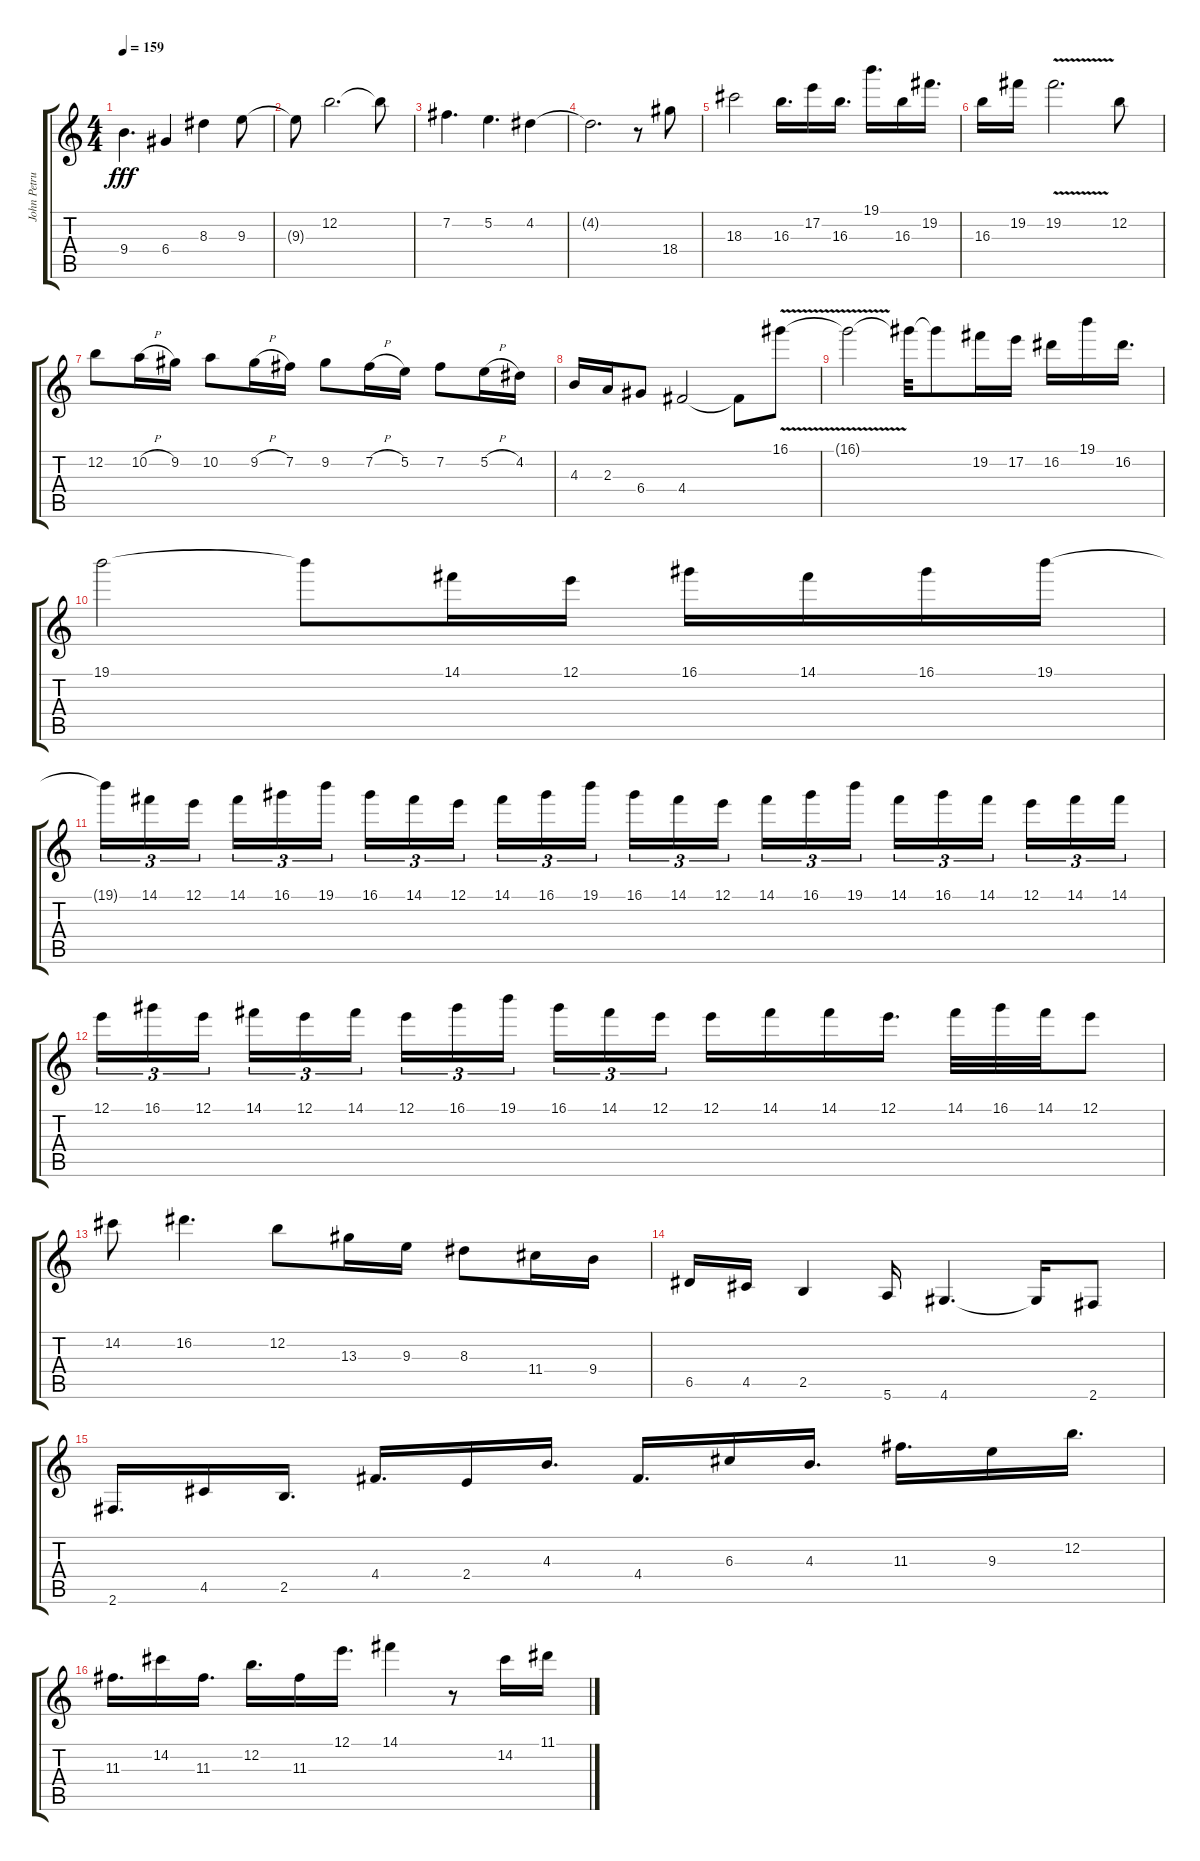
\track ("John Petrucci Rhythm" "John Petru") {instrument distortionguitar}
\staff {score tabs}
\tuning (E4 B3 G3 D3 A2 E2) {hide}
\ts (4 4)
\tempo 159
\clef g2
\ks c
9.4.4{d dy fff} 6.4.4 8.3.4 9.3.8 |
9.3{t}.8 12.2.2{d} 12.2{t}.8 |
7.2.4{d} 5.2.4{d} 4.2.4 |
4.2{t}.2{d} r.8 18.4.8 |
18.3.2 16.3.16{d} 17.2.16 16.3.16{d} 19.1.16{d} 16.3.16 19.2.16{d} |
16.3.16 19.2.16 19.2{v}.2{d} 12.2.8 |
12.2.8 10.2{h}.16 9.2.16 10.2.8 9.2{h}.16 7.2.16 9.2.8 7.2{h}.16 5.2.16 7.2.8 5.2{h}.16 4.2.16 |
4.3.16 2.3.16 6.4.8 4.4.2 4.4{t}.8 16.1{v}.8 |
16.1{t}.2 16.1{t}.32 16.1{t}.8 19.2.16 17.2.16 16.2.16 19.1.16 16.2.16{d} |
19.1.2 19.1{t}.8 14.1.16 12.1.16 16.1.16 14.1.16 16.1.16 19.1.16 |
19.1{t}.16{tu (3 2)} 14.1.16{tu (3 2)} 12.1.16{tu (3 2) beam splitsecondary} 14.1.16{tu (3 2)} 16.1.16{tu (3 2)} 19.1.16{tu (3 2)} 16.1.16{tu (3 2)} 14.1.16{tu (3 2)} 12.1.16{tu (3 2) beam splitsecondary} 14.1.16{tu (3 2)} 16.1.16{tu (3 2)} 19.1.16{tu (3 2)} 16.1.16{tu (3 2)} 14.1.16{tu (3 2)} 12.1.16{tu (3 2) beam splitsecondary} 14.1.16{tu (3 2)} 16.1.16{tu (3 2)} 19.1.16{tu (3 2)} 14.1.16{tu (3 2)} 16.1.16{tu (3 2)} 14.1.16{tu (3 2) beam splitsecondary} 12.1.16{tu (3 2)} 14.1.16{tu (3 2)} 14.1.16{tu (3 2)} |
12.1.16{tu (3 2)} 16.1.16{tu (3 2)} 12.1.16{tu (3 2) beam splitsecondary} 14.1.16{tu (3 2)} 12.1.16{tu (3 2)} 14.1.16{tu (3 2)} 12.1.16{tu (3 2)} 16.1.16{tu (3 2)} 19.1.16{tu (3 2) beam splitsecondary} 16.1.16{tu (3 2)} 14.1.16{tu (3 2)} 12.1.16{tu (3 2)} 12.1.16 14.1.16 14.1.16 12.1.16{d} 14.1.32 16.1.32 14.1.32 12.1.8 |
14.2.8 16.2.4{d} 12.2.8 13.3.16 9.3.16 8.3.8 11.4.16 9.4.16 |
6.5.16 4.5.16 2.5.4 5.6.16 4.6.4{d} 4.6{t}.16 2.6.8 |
2.6.16{d} 4.5.16 2.5.16{d} 4.4.16{d} 2.4.16 4.3.16{d} 4.4.16{d} 6.3.16 4.3.16{d} 11.3.16{d} 9.3.16 12.2.16{d} |
11.3.16{d} 14.2.16 11.3.16{d} 12.2.16{d} 11.3.16 12.1.16{d} 14.1.4 r.8 14.2.16 11.1.16
